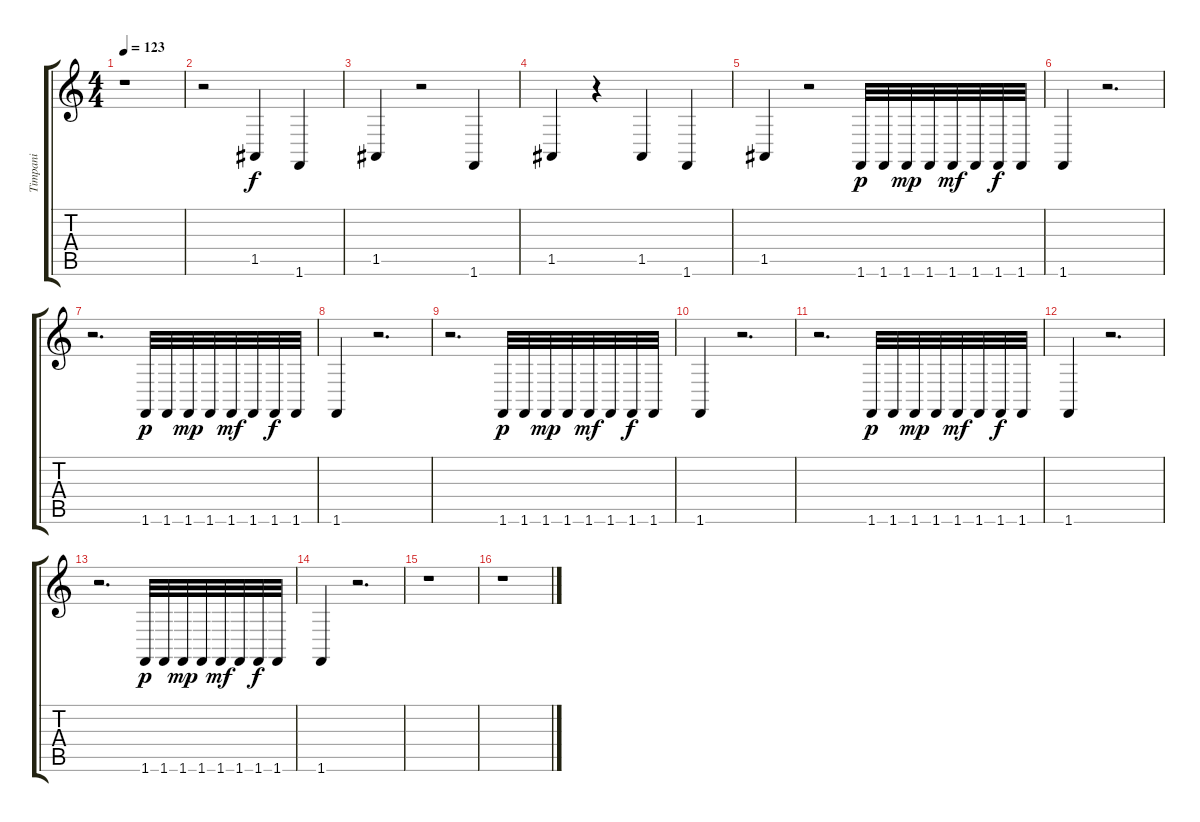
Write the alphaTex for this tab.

\track ("Timpani" "Timpani") {instrument timpani}
\staff {score tabs}
\tuning (E4 B3 G3 D3 A2 E2) {hide}
\ts (4 4)
\tempo 123
\clef g2
\ks c
r.1{dy f} |
r.2 1.5.4 1.6.4 |
1.5.4 r.2 1.6.4 |
1.5.4 r.4 1.5.4 1.6.4 |
1.5.4 r.2 1.6.32{dy p} 1.6.32 1.6.32{dy mp} 1.6.32 1.6.32{dy mf} 1.6.32 1.6.32{dy f} 1.6.32 |
1.6.4 r.2{d} |
r.2{d} 1.6.32{dy p} 1.6.32 1.6.32{dy mp} 1.6.32 1.6.32{dy mf} 1.6.32 1.6.32{dy f} 1.6.32 |
1.6.4 r.2{d} |
r.2{d} 1.6.32{dy p} 1.6.32 1.6.32{dy mp} 1.6.32 1.6.32{dy mf} 1.6.32 1.6.32{dy f} 1.6.32 |
1.6.4 r.2{d} |
r.2{d} 1.6.32{dy p} 1.6.32 1.6.32{dy mp} 1.6.32 1.6.32{dy mf} 1.6.32 1.6.32{dy f} 1.6.32 |
1.6.4 r.2{d} |
r.2{d} 1.6.32{dy p} 1.6.32 1.6.32{dy mp} 1.6.32 1.6.32{dy mf} 1.6.32 1.6.32{dy f} 1.6.32 |
1.6.4 r.2{d} |
r.1 |
r.1
